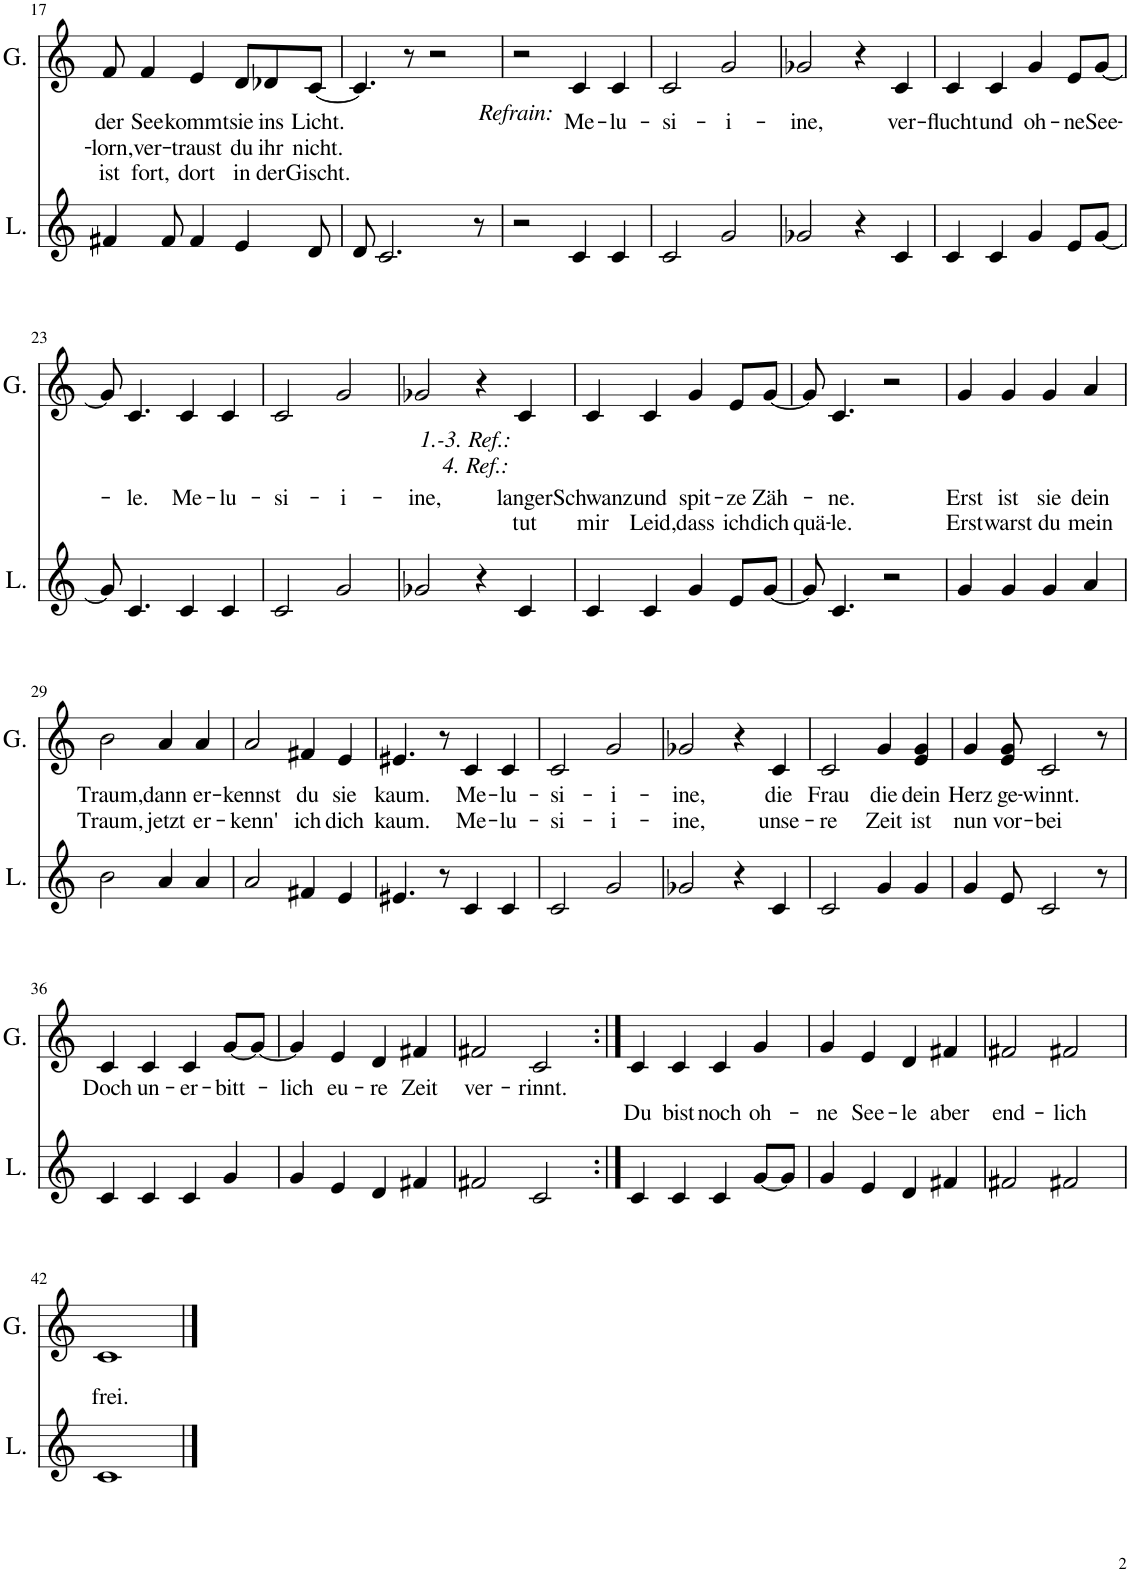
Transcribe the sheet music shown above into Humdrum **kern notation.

**kern	**kern	**text	**text	**text
*part2	*part1	*part1	*part1	*part1
*staff2	*staff1	*staff1	*staff1	*staff1
*I"Leier	*I"Gesang	*	*	*
*I'L.	*I'G.	*	*	*
!!LO:PB:g=z
*clefG2	*clefG2	*	*	*
*k[]	*k[]	*	*	*
*M4/4	*M4/4	*	*	*
=17	=17	=17	=17	=17
!	!	!LO:LY:b	!LO:LY:b	!LO:LY:b
4f#X/	8f/	der	-lorn,	ist
!	!	!LO:LY:b	!LO:LY:b	!LO:LY:b
.	4f/	See	ver-	fort,
8f#/	.	.	.	.
!	!	!LO:LY:b	!LO:LY:b	!LO:LY:b
4f#/	4e/	kommt	-traust	dort
!	!	!LO:LY:b	!LO:LY:b	!LO:LY:b
4e/	8d/L	sie	du	in
!	!	!LO:LY:b	!LO:LY:b	!LO:LY:b
.	8d-X/	ins	ihr	der
!	!	!LO:LY:b	!LO:LY:b	!LO:LY:b
8d/	[8c/J	Licht.	nicht.	Gischt.
=18	=18	=18	=18	=18
8d/	4.c/]	.	.	.
2.c/	.	.	.	.
.	8r	.	.	.
.	2r	.	.	.
8r	.	.	.	.
=19	=19	=19	=19	=19
2r	2r	.	.	.
!	!LO:TX:b:i:t=Refrain&colon;	!	!	!
!	!	!LO:LY:b	!	!
4c/	4c/	-Me-	.	.
!	!	!LO:LY:b	!	!
4c/	4c/	-lu-	.	.
=20	=20	=20	=20	=20
!	!	!LO:LY:b	!	!
2c/	2c/	-si-	.	.
!	!	!LO:LY:b	!	!
2g/	2g/	-i-	.	.
=21	=21	=21	=21	=21
!	!	!LO:LY:b	!	!
2g-X/	2g-X/	-ine,	.	.
4r	4r	.	.	.
!	!	!LO:LY:b	!	!
4c/	4c/	ver-	.	.
=22	=22	=22	=22	=22
!	!	!LO:LY:b	!	!
4c/	4c/	-flucht	.	.
!	!	!LO:LY:b	!	!
4c/	4c/	und	.	.
!	!	!LO:LY:b	!	!
4g/	4g/	oh-	.	.
!	!	!LO:LY:b	!	!
8e/L	8e/L	-ne	.	.
!	!	!LO:LY:b	!	!
[8g/J	[8g/J	See-	.	.
!!LO:LB:g=z
=23	=23	=23	=23	=23
8g/]	8g/]	.	.	.
!	!	!LO:LY:b	!	!
4.c/	4.c/	-le.	.	.
!	!	!LO:LY:b	!	!
4c/	4c/	Me-	.	.
!	!	!LO:LY:b	!	!
4c/	4c/	-lu-	.	.
=24	=24	=24	=24	=24
!	!	!LO:LY:b	!	!
2c/	2c/	-si-	.	.
!	!	!LO:LY:b	!	!
2g/	2g/	-i-	.	.
=25	=25	=25	=25	=25
!	!	!LO:LY:b	!	!
2g-X/	2g-X/	-ine,	.	.
!	!LO:TX:b:i:t=1.-3. Ref.&colon;	!	!	!
!	!LO:TX:b:i:t=4. Ref.&colon;	!	!	!
4r	4r	.	.	.
!	!	!LO:LY:b	!LO:LY:b	!
4c/	4c/	langer	tut	.
=26	=26	=26	=26	=26
!	!	!LO:LY:b	!LO:LY:b	!
4c/	4c/	-Schwanz	mir	.
!	!	!LO:LY:b	!LO:LY:b	!
4c/	4c/	und	Leid,	.
!	!	!LO:LY:b	!LO:LY:b	!
4g/	4g/	spit-	dass	.
!	!	!LO:LY:b	!LO:LY:b	!
8e/L	8e/L	-ze	ich	.
!	!	!LO:LY:b	!LO:LY:b	!
[8g/J	[8g/J	Zäh-	dich	.
=27	=27	=27	=27	=27
!	!	!	!LO:LY:b	!
8g/]	8g/]	.	quä-	.
!	!	!LO:LY:b	!LO:LY:b	!
4.c/	4.c/	-ne.	-le.	.
2r	2r	.	.	.
=28	=28	=28	=28	=28
!	!	!LO:LY:b	!LO:LY:b	!
4g/	4g/	Erst	Erst	.
!	!	!LO:LY:b	!LO:LY:b	!
4g/	4g/	ist	warst	.
!	!	!LO:LY:b	!LO:LY:b	!
4g/	4g/	sie	du	.
!	!	!LO:LY:b	!LO:LY:b	!
4a/	4a/	dein	mein	.
!!LO:LB:g=z
=29	=29	=29	=29	=29
!	!	!LO:LY:b	!LO:LY:b	!
2b\	2b\	Traum,	Traum,	.
!	!	!LO:LY:b	!LO:LY:b	!
4a/	4a/	dann	jetzt	.
!	!	!LO:LY:b	!LO:LY:b	!
4a/	4a/	er-	er-	.
=30	=30	=30	=30	=30
!	!	!LO:LY:b	!LO:LY:b	!
2a/	2a/	-kennst	-kenn'	.
!	!	!LO:LY:b	!LO:LY:b	!
4f#X/	4f#X/	du	ich	.
!	!	!LO:LY:b	!LO:LY:b	!
4e/	4e/	sie	dich	.
=31	=31	=31	=31	=31
!	!	!LO:LY:b	!LO:LY:b	!
4.e#X/	4.e#X/	kaum.	kaum.	.
8r	8r	.	.	.
!	!	!LO:LY:b	!LO:LY:b	!
4c/	4c/	Me-	Me-	.
!	!	!LO:LY:b	!LO:LY:b	!
4c/	4c/	-lu-	-lu-	.
=32	=32	=32	=32	=32
!	!	!LO:LY:b	!LO:LY:b	!
2c/	2c/	-si-	-si-	.
!	!	!LO:LY:b	!LO:LY:b	!
2g/	2g/	-i-	-i-	.
=33	=33	=33	=33	=33
!	!	!LO:LY:b	!LO:LY:b	!
2g-X/	2g-X/	-ine,	-ine,	.
4r	4r	.	.	.
!	!	!LO:LY:b	!LO:LY:b	!
4c/	4c/	die	unse-	.
=34	=34	=34	=34	=34
!	!	!LO:LY:b	!LO:LY:b	!
2c/	2c/	Frau	-re	.
!	!	!LO:LY:b	!LO:LY:b	!
4g/	4g/	die	Zeit	.
!	!	!LO:LY:b	!LO:LY:b	!
4g/	4e/ 4g/	dein	ist	.
=35	=35	=35	=35	=35
!	!	!LO:LY:b	!LO:LY:b	!
4g/	4g/	Herz	nun	.
!	!	!LO:LY:b	!LO:LY:b	!
8e/	8e/ 8g/	ge-	vor-	.
!	!	!LO:LY:b	!LO:LY:b	!
2c/	2c/	-winnt.	-bei	.
8r	8r	.	.	.
!!LO:LB:g=z
=36	=36	=36	=36	=36
!	!	!LO:LY:b	!	!
4c/	4c/	Doch	.	.
!	!	!LO:LY:b	!	!
4c/	4c/	un-	.	.
!	!	!LO:LY:b	!	!
4c/	4c/	-er-	.	.
!	!	!LO:LY:b	!	!
4g/	[8g/L	-bitt-	.	.
.	8g/J_	.	.	.
=37	=37	=37	=37	=37
!	!	!LO:LY:b	!	!
4g/	4g/]	-lich	.	.
!	!	!LO:LY:b	!	!
4e/	4e/	eu-	.	.
!	!	!LO:LY:b	!	!
4d/	4d/	-re	.	.
!	!	!LO:LY:b	!	!
4f#X/	4f#X/	Zeit	.	.
=38	=38	=38	=38	=38
!	!	!LO:LY:b	!	!
2f#X/	2f#X/	ver-	.	.
!	!	!LO:LY:b	!	!
2c/	2c/	-rinnt.	.	.
=39:|!	=39:|!	=39:|!	=39:|!	=39:|!
!	!	!	!LO:LY:b	!
4c/	4c/	.	Du	.
!	!	!	!LO:LY:b	!
4c/	4c/	.	bist	.
!	!	!	!LO:LY:b	!
4c/	4c/	.	noch	.
!	!	!	!LO:LY:b	!
[8g/L	4g/	.	oh-	.
8g/J]	.	.	.	.
=40	=40	=40	=40	=40
!	!	!	!LO:LY:b	!
4g/	4g/	.	-ne	.
!	!	!	!LO:LY:b	!
4e/	4e/	.	See-	.
!	!	!	!LO:LY:b	!
4d/	4d/	.	-le	.
!	!	!	!LO:LY:b	!
4f#X/	4f#X/	.	aber	.
=41	=41	=41	=41	=41
!	!	!	!LO:LY:b	!
2f#X/	2f#X/	.	end-	.
!	!	!	!LO:LY:b	!
2f#X/	2f#X/	.	-lich	.
!!LO:LB:g=z
=42	=42	=42	=42	=42
!	!	!	!LO:LY:b	!
1c	1c	.	frei.	.
==	==	==	==	==
*-	*-	*-	*-	*-
